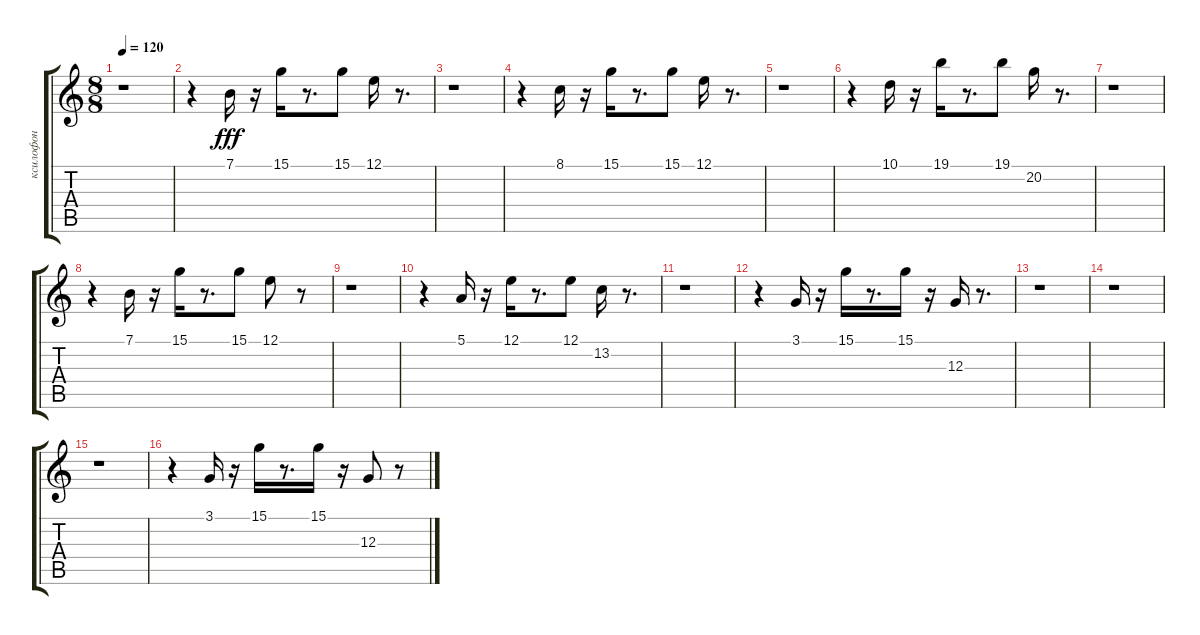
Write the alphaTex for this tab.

\track ("ксилофон" "ксилофон") {instrument xylophone}
\staff {score tabs}
\tuning (E4 B3 G3 D3 A2 E2) {hide}
\ts (8 8)
\tempo 120
\clef g2
\ks c
r.1{dy fff} |
r.4 7.1.16 r.16 15.1.16 r.8{d} 15.1.8 12.1.16 r.8{d} |
r.1 |
r.4 8.1.16 r.16 15.1.16 r.8{d} 15.1.8 12.1.16 r.8{d} |
r.1 |
r.4 10.1.16 r.16 19.1.16 r.8{d} 19.1.8 20.2.16 r.8{d} |
r.1 |
r.4 7.1.16 r.16 15.1.16 r.8{d} 15.1.8 12.1.8 r.8 |
r.1 |
r.4 5.1.16 r.16 12.1.16 r.8{d} 12.1.8 13.2.16 r.8{d} |
r.1 |
r.4 3.1.16 r.16 15.1.16 r.8{d} 15.1.16 r.16 12.3.16 r.8{d} |
r.1 |
r.1 |
r.1 |
r.4 3.1.16 r.16 15.1.16 r.8{d} 15.1.16 r.16 12.3.8 r.8
